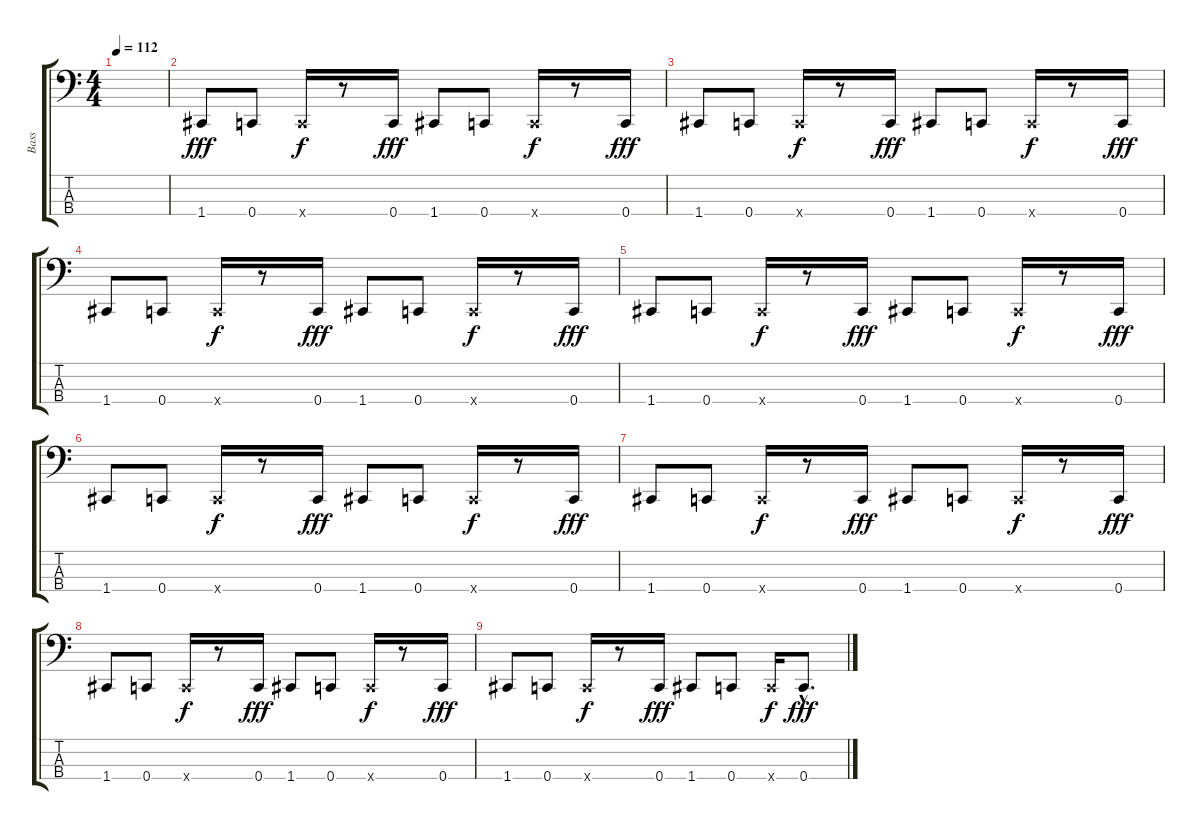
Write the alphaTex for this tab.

\track ("Bass" "Bass") {instrument electricbassfinger}
\staff {score tabs}
\tuning (F2 C2 G1 C1) {hide}
\ts (4 4)
\tempo 112
\clef f4
\ks c
|
1.4.8{dy fff} 0.4.8 0.4{x}.16{dy f} r.8 0.4.16{dy fff} 1.4.8 0.4.8 0.4{x}.16{dy f} r.8 0.4.16{dy fff} |
1.4.8 0.4.8 0.4{x}.16{dy f} r.8 0.4.16{dy fff} 1.4.8 0.4.8 0.4{x}.16{dy f} r.8 0.4.16{dy fff} |
1.4.8 0.4.8 0.4{x}.16{dy f} r.8 0.4.16{dy fff} 1.4.8 0.4.8 0.4{x}.16{dy f} r.8 0.4.16{dy fff} |
1.4.8 0.4.8 0.4{x}.16{dy f} r.8 0.4.16{dy fff} 1.4.8 0.4.8 0.4{x}.16{dy f} r.8 0.4.16{dy fff} |
1.4.8 0.4.8 0.4{x}.16{dy f} r.8 0.4.16{dy fff} 1.4.8 0.4.8 0.4{x}.16{dy f} r.8 0.4.16{dy fff} |
1.4.8 0.4.8 0.4{x}.16{dy f} r.8 0.4.16{dy fff} 1.4.8 0.4.8 0.4{x}.16{dy f} r.8 0.4.16{dy fff} |
1.4.8 0.4.8 0.4{x}.16{dy f} r.8 0.4.16{dy fff} 1.4.8 0.4.8 0.4{x}.16{dy f} r.8 0.4.16{dy fff} |
1.4.8 0.4.8 0.4{x}.16{dy f} r.8 0.4.16{dy fff} 1.4.8 0.4.8 0.4{x}.16{dy f} 0.4{hac}.8{d dy fff}
